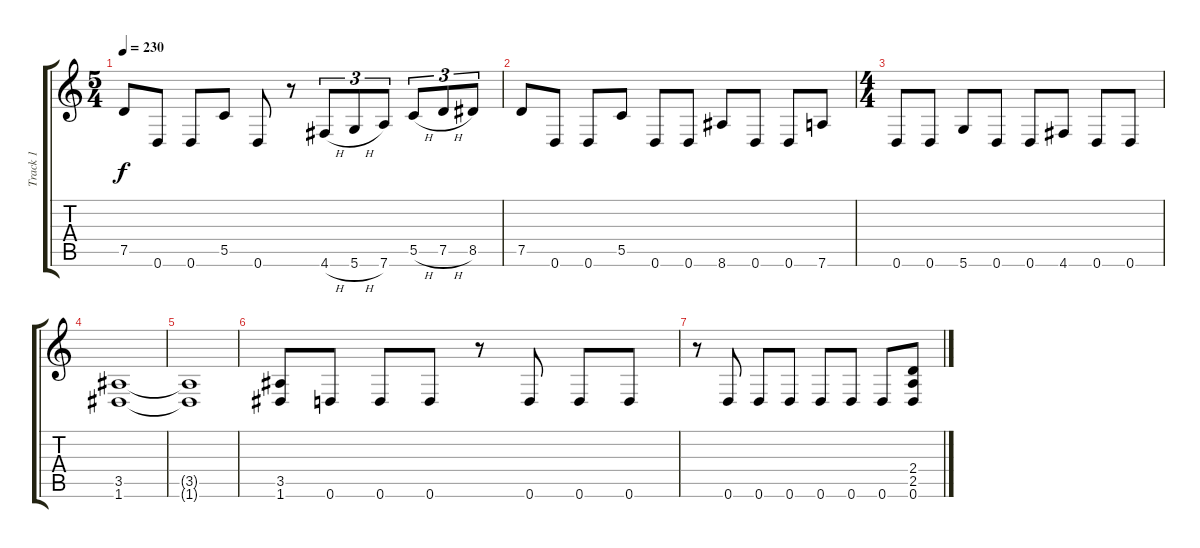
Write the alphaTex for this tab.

\track ("Track 1" "Track 1") {instrument distortionguitar}
\staff {score tabs}
\tuning (D4 A3 F3 C3 G2 D2) {hide}
\ts (5 4)
\tempo 230
\clef g2
\ks c
7.5.8{dy f} 0.6.8 0.6.8 5.5.8 0.6.8 r.8 4.6{h}.8{tu (3 2)} 5.6{h}.8{tu (3 2)} 7.6.8{tu (3 2)} 5.5{h}.8{tu (3 2)} 7.5{h}.8{tu (3 2)} 8.5.8{tu (3 2)} |
7.5.8 0.6.8 0.6.8 5.5.8 0.6.8 0.6.8 8.6.8 0.6.8 0.6.8 7.6.8 |
\ts (4 4)
0.6.8 0.6.8 5.6.8 0.6.8 0.6.8 4.6.8 0.6.8 0.6.8 |
(3.5 1.6).1 |
(3.5{t} 1.6{t}).1 |
(3.5 1.6).8 0.6.8 0.6.8 0.6.8 r.8 0.6.8 0.6.8 0.6.8 |
r.8 0.6.8 0.6.8 0.6.8 0.6.8 0.6.8 0.6.8 (2.4 2.5 0.6).8
